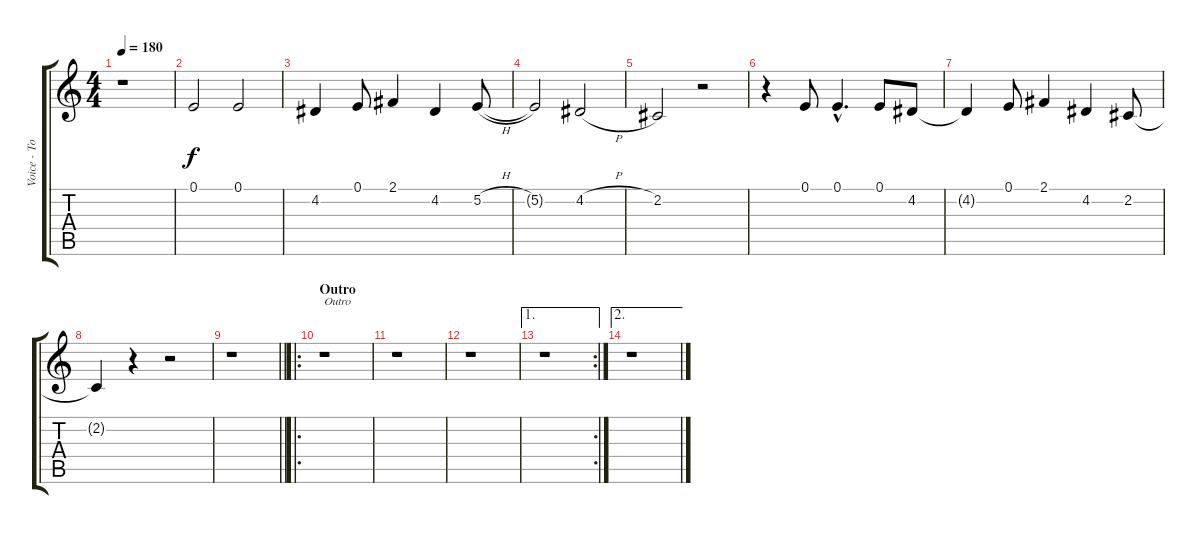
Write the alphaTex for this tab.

\track ("Voice - Tony Sly" "Voice - To") {instrument lead8bassandlead}
\staff {score tabs}
\tuning (E4 B3 G3 D3 A2 E2) {hide}
\ts (4 4)
\tempo 180
\clef g2
\ks c
r.1{dy f} |
0.1.2 0.1.2 |
4.2.4 0.1.8 2.1.4 4.2.4 5.2{h}.8 |
5.2{t}.2 4.2{h}.2 |
2.2.2 r.2 |
r.4 0.1.8 0.1{hac}.4{d} 0.1.8 4.2.8 |
4.2{t}.4 0.1.8 2.1.4 4.2.4 2.2.8 |
2.2{t}.4 r.4 r.2 |
\barLineRight lightlight
r.1 |
\ro
\section ("" "Outro")
r.1{txt "Outro"} |
r.1 |
r.1 |
\ae 1
\rc 2
r.1 |
\ae 2
r.1
